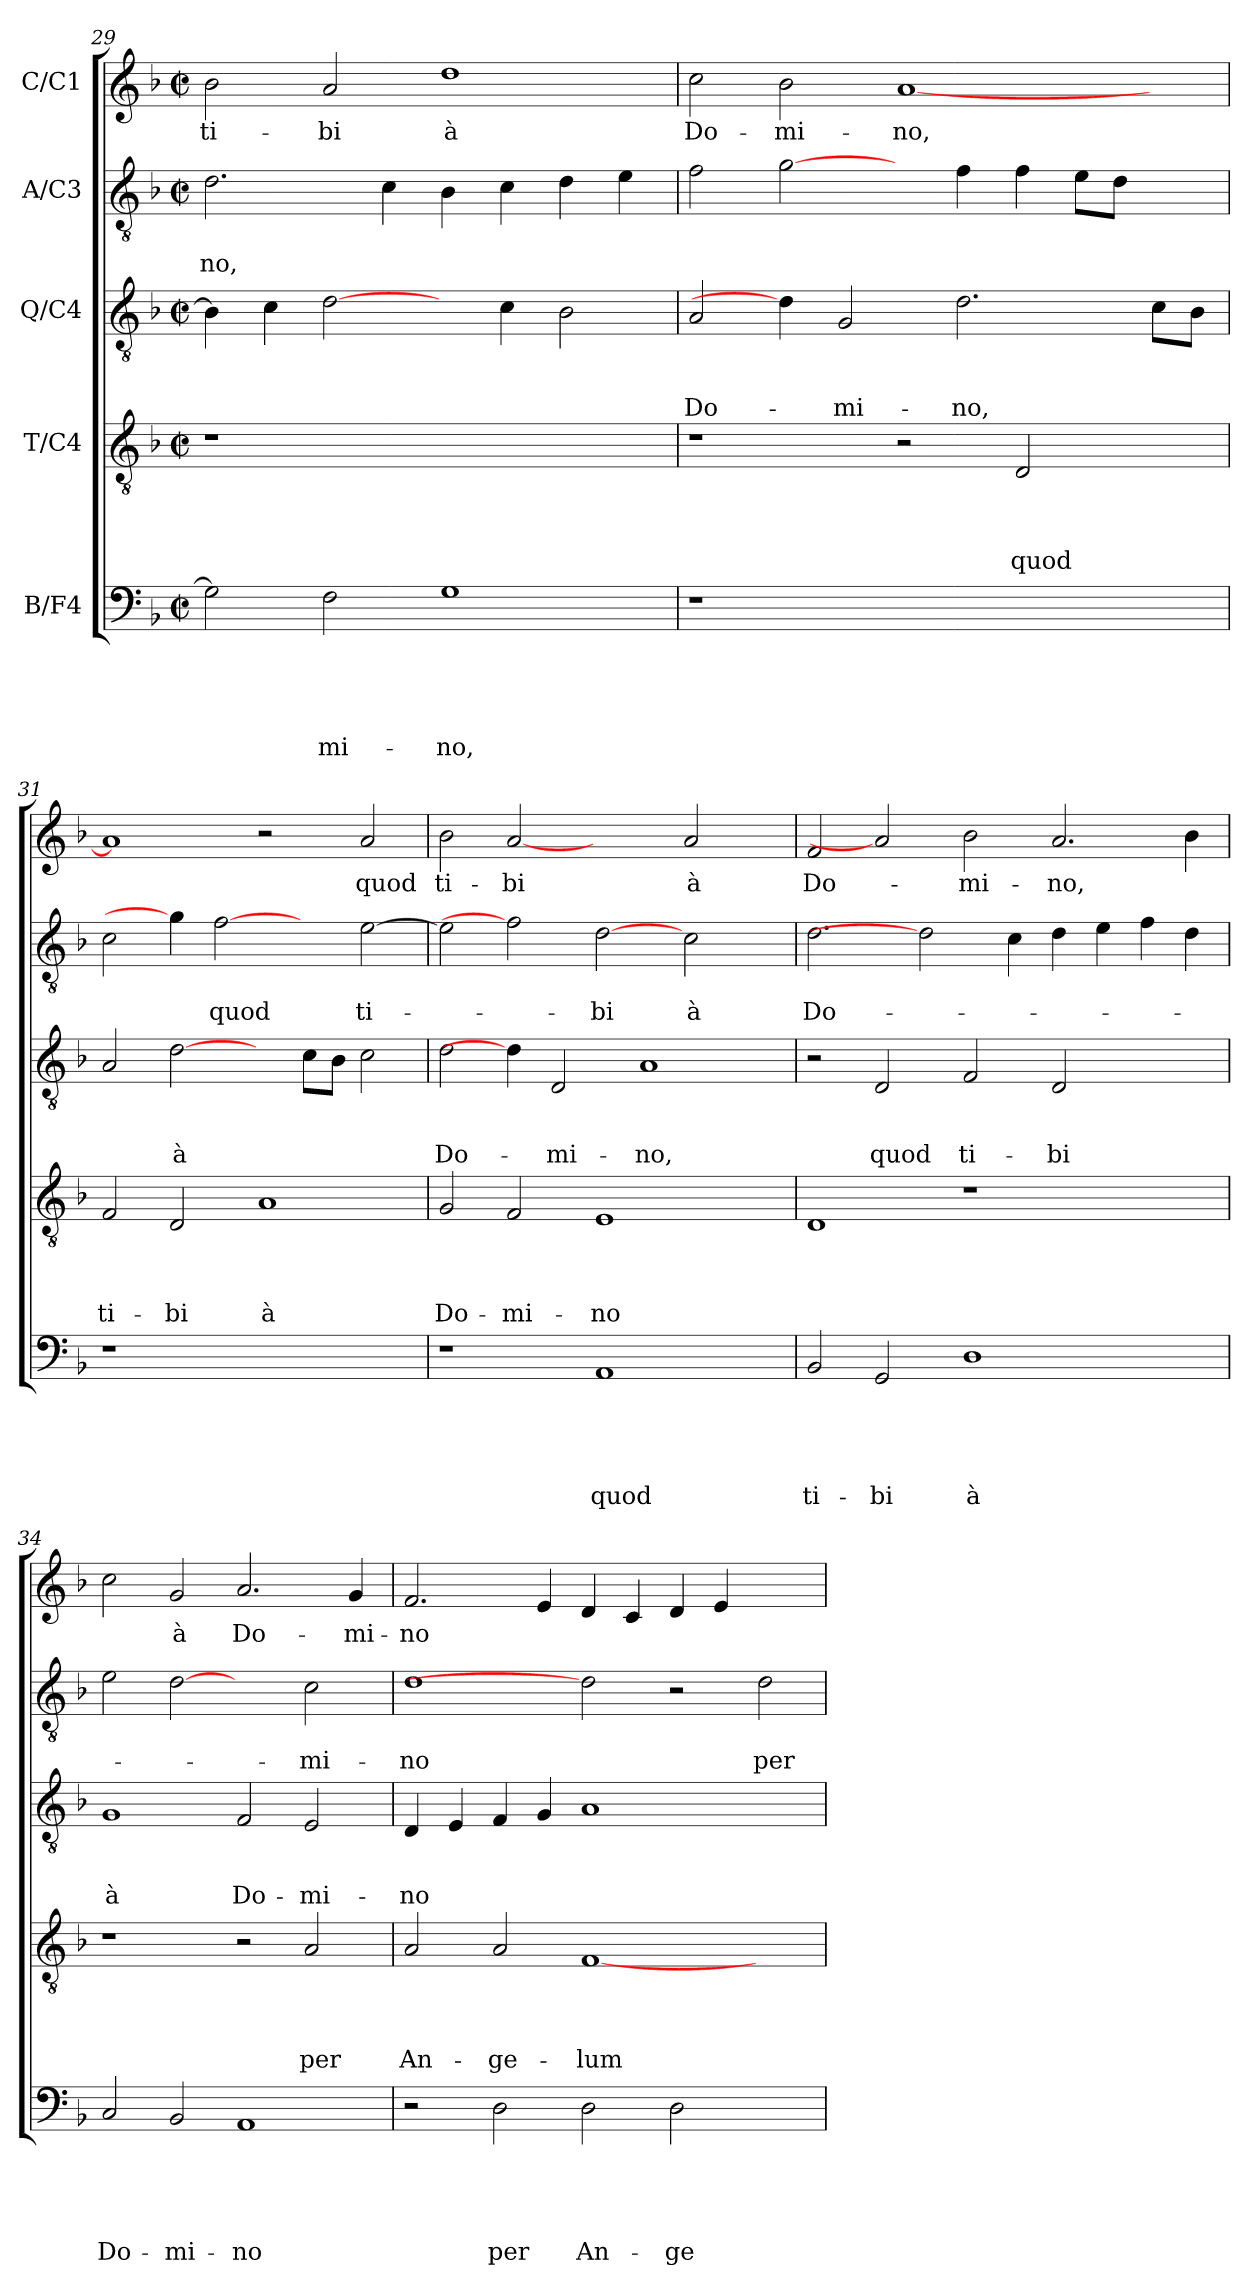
**kern	**text	**text	**text	**text	**text	**kern	**text	**text	**text	**text	**kern	**text	**text	**text	**kern	**text	**text	**kern	**text
*part5	*part5	*part5	*part5	*part5	*part5	*part4	*part4	*part4	*part4	*part4	*part3	*part3	*part3	*part3	*part2	*part2	*part2	*part1	*part1
*staff5	*staff5	*staff5	*staff5	*staff5	*staff5	*staff4	*staff4	*staff4	*staff4	*staff4	*staff3	*staff3	*staff3	*staff3	*staff2	*staff2	*staff2	*staff1	*staff1
*I"B/F4	*	*	*	*	*	*I"T/C4	*	*	*	*	*I"Q/C4	*	*	*	*I"A/C3	*	*	*I"C/C1	*
*clefF4	*	*	*	*	*	*clefGv2	*	*	*	*	*clefGv2	*	*	*	*clefGv2	*	*	*clefG2	*
*k[b-]	*	*	*	*	*	*k[b-]	*	*	*	*	*k[b-]	*	*	*	*k[b-]	*	*	*k[b-]	*
*F:	*	*	*	*	*	*F:	*	*	*	*	*F:	*	*	*	*F:	*	*	*F:	*
*M2/2	*	*	*	*	*	*M2/2	*	*	*	*	*M2/2	*	*	*	*M2/2	*	*	*M2/2	*
*met(c|)	*	*	*	*	*	*met(c|)	*	*	*	*	*met(c|)	*	*	*	*met(c|)	*	*	*met(c|)	*
=29	=29	=29	=29	=29	=29	=29	=29	=29	=29	=29	=29	=29	=29	=29	=29	=29	=29	=29	=29
!	!	!	!	!	!	!	!	!	!	!	!	!	!	!	!	!	!LO:LY:b	!	!LO:LY:b
2G\]	.	.	.	.	.	1r	.	.	.	.	4B-\]	.	.	.	2.d\	.	-no,	2b-\	ti-
.	.	.	.	.	.	.	.	.	.	.	4c\	.	.	.	.	.	.	.	.
!	!	!	!	!	!LO:LY:b	!	!	!	!	!	!	!	!	!	!	!	!	!	!LO:LY:b
2F\	.	.	.	.	-mi-	.	.	.	.	.	[2d\	.	.	.	.	.	.	2a/	-bi
.	.	.	.	.	.	.	.	.	.	.	.	.	.	.	4c\	.	.	.	.
!	!	!	!	!	!LO:LY:b	!	!	!	!	!	!	!	!	!	!	!	!	!	!LO:LY:b
1G	.	.	.	.	-no,	1ryy	.	.	.	.	4ryy	.	.	.	4B-\	.	.	1dd	à
.	.	.	.	.	.	.	.	.	.	.	4c\	.	.	.	4c\	.	.	.	.
.	.	.	.	.	.	.	.	.	.	.	2B-\	.	.	.	4d\	.	.	.	.
.	.	.	.	.	.	.	.	.	.	.	.	.	.	.	4e\	.	.	.	.
=30	=30	=30	=30	=30	=30	=30	=30	=30	=30	=30	=30	=30	=30	=30	=30	=30	=30	=30	=30
!	!	!	!	!	!	!	!	!	!	!	!	!	!	!LO:LY:b	!	!	!	!	!LO:LY:b
1r	.	.	.	.	.	1r	.	.	.	.	2A/	.	.	Do-	2f\	.	.	2cc\	Do-
!	!	!	!	!	!	!	!	!	!	!	!	!	!	!	!	!	!	!	!LO:LY:b
.	.	.	.	.	.	.	.	.	.	.	4d\]	.	.	.	[2g\	.	.	2b-\	-mi-
!	!	!	!	!	!	!	!	!	!	!	!	!	!	!LO:LY:b	!	!	!	!	!
.	.	.	.	.	.	.	.	.	.	.	2G/	.	.	-mi-	.	.	.	.	.
!	!	!	!	!	!	!	!	!	!	!	!	!	!	!	!	!	!	!	!LO:LY:b
1ryy	.	.	.	.	.	2r	.	.	.	.	.	.	.	.	4ryy	.	.	[1a	-no,
!	!	!	!	!	!	!	!	!	!	!	!	!	!	!LO:LY:b	!	!	!	!	!
.	.	.	.	.	.	.	.	.	.	.	2.d\	.	.	-no,	4f\	.	.	.	.
!	!	!	!	!	!	!	!	!	!	!LO:LY:b	!	!	!	!	!	!	!	!	!
.	.	.	.	.	.	2D/	.	.	.	quod	.	.	.	.	4f\	.	.	.	.
.	.	.	.	.	.	.	.	.	.	.	.	.	.	.	8e\L	.	.	.	.
.	.	.	.	.	.	.	.	.	.	.	.	.	.	.	8d\J	.	.	.	.
4ryy	.	.	.	.	.	4ryy	.	.	.	.	8c\L	.	.	.	4ryy	.	.	4ryy	.
.	.	.	.	.	.	.	.	.	.	.	8B-\J	.	.	.	.	.	.	.	.
!!LO:LB:g=z
=31	=31	=31	=31	=31	=31	=31	=31	=31	=31	=31	=31	=31	=31	=31	=31	=31	=31	=31	=31
!	!	!	!	!	!	!	!	!	!	!LO:LY:b	!	!	!	!	!	!	!	!	!
1r	.	.	.	.	.	2F/	.	.	.	ti-	2A/	.	.	.	2c\	.	.	1a]	.
!	!	!	!	!	!	!	!	!	!	!LO:LY:b	!	!	!	!LO:LY:b	!	!	!	!	!
.	.	.	.	.	.	2D/	.	.	.	-bi	[2d\	.	.	à	4g\]	.	.	.	.
!	!	!	!	!	!	!	!	!	!	!	!	!	!	!	!	!	!LO:LY:b	!	!
.	.	.	.	.	.	.	.	.	.	.	.	.	.	.	[2f	.	quod	.	.
!	!	!	!	!	!	!	!	!	!	!LO:LY:b	!	!	!	!	!	!	!	!	!
1ryy	.	.	.	.	.	1A	.	.	.	à	4ryy	.	.	.	.	.	.	2r	.
.	.	.	.	.	.	.	.	.	.	.	8c\L	.	.	.	4ryy	.	.	.	.
.	.	.	.	.	.	.	.	.	.	.	8B-\J	.	.	.	.	.	.	.	.
!	!	!	!	!	!	!	!	!	!	!	!	!	!	!	!	!	!LO:LY:b	!	!LO:LY:b
.	.	.	.	.	.	.	.	.	.	.	2c\	.	.	.	[2e\	.	ti-	2a/	quod
=32	=32	=32	=32	=32	=32	=32	=32	=32	=32	=32	=32	=32	=32	=32	=32	=32	=32	=32	=32
!	!	!	!	!	!	!	!	!	!	!LO:LY:b	!	!	!	!LO:LY:b	!	!	!	!	!LO:LY:b
1r	.	.	.	.	.	2G/	.	.	.	Do-	2d\	.	.	Do-	2e\]	.	.	2b-\	ti-
!	!	!	!	!	!	!	!	!	!	!LO:LY:b	!	!	!	!	!	!	!	!	!LO:LY:b
.	.	.	.	.	.	2F/	.	.	.	-mi-	4d\]	.	.	.	2f]	.	.	[2a	-bi
!	!	!	!	!	!	!	!	!	!	!	!	!	!	!LO:LY:b	!	!	!	!	!
.	.	.	.	.	.	.	.	.	.	.	2D/	.	.	-mi-	.	.	.	.	.
!	!	!	!	!	!LO:LY:b	!	!	!	!	!LO:LY:b	!	!	!	!	!	!	!LO:LY:b	!	!
1AA	.	.	.	.	quod	1E	.	.	.	-no	.	.	.	.	[2d	.	-bi	2ryy	.
!	!	!	!	!	!	!	!	!	!	!	!	!	!	!LO:LY:b	!	!	!	!	!
.	.	.	.	.	.	.	.	.	.	.	1A	.	.	-no,	.	.	.	.	.
!	!	!	!	!	!	!	!	!	!	!	!	!	!	!	!	!	!LO:LY:b	!	!LO:LY:b
.	.	.	.	.	.	.	.	.	.	.	.	.	.	.	2c\	.	à	2a/	à
4ryy	.	.	.	.	.	4ryy	.	.	.	.	.	.	.	.	4ryy	.	.	4ryy	.
=33	=33	=33	=33	=33	=33	=33	=33	=33	=33	=33	=33	=33	=33	=33	=33	=33	=33	=33	=33
!	!	!	!	!	!LO:LY:b	!	!	!	!	!	!	!	!	!	!	!	!LO:LY:b	!	!LO:LY:b
2BB-/	.	.	.	.	ti-	1D	.	.	.	.	2r	.	.	.	2.d\	.	Do-	2f/	Do-
!	!	!	!	!	!LO:LY:b	!	!	!	!	!	!	!	!	!LO:LY:b	!	!	!	!	!
2GG/	.	.	.	.	-bi	.	.	.	.	.	2D/	.	.	quod	.	.	.	2a]	.
.	.	.	.	.	.	.	.	.	.	.	.	.	.	.	2d]	.	.	.	.
!	!	!	!	!	!LO:LY:b	!	!	!	!	!	!	!	!	!LO:LY:b	!	!	!	!	!LO:LY:b
1D	.	.	.	.	à	1r	.	.	.	.	2F/	.	.	ti-	.	.	.	2b-\	-mi-
.	.	.	.	.	.	.	.	.	.	.	.	.	.	.	4c\	.	.	.	.
!	!	!	!	!	!	!	!	!	!	!	!	!	!	!LO:LY:b	!	!	!	!	!LO:LY:b
.	.	.	.	.	.	.	.	.	.	.	2D/	.	.	-bi	4d\	.	.	2.a/	-no,
.	.	.	.	.	.	.	.	.	.	.	.	.	.	.	4e\	.	.	.	.
2ryy	.	.	.	.	.	2ryy	.	.	.	.	2ryy	.	.	.	4f\	.	.	.	.
.	.	.	.	.	.	.	.	.	.	.	.	.	.	.	4d\	.	.	4b-\	.
=34	=34	=34	=34	=34	=34	=34	=34	=34	=34	=34	=34	=34	=34	=34	=34	=34	=34	=34	=34
!	!	!	!	!	!LO:LY:b	!	!	!	!	!	!	!	!	!LO:LY:b	!	!	!	!	!
2C/	.	.	.	.	Do-	1r	.	.	.	.	1G	.	.	à	2e\	.	.	2cc\	.
!	!	!	!	!	!LO:LY:b	!	!	!	!	!	!	!	!	!	!	!	!	!	!LO:LY:b
2BB-/	.	.	.	.	-mi-	.	.	.	.	.	.	.	.	.	[2d	.	.	2g/	à
!	!	!	!	!	!LO:LY:b	!	!	!	!	!	!	!	!	!LO:LY:b	!	!	!	!	!LO:LY:b
1AA	.	.	.	.	-no	2r	.	.	.	.	2F/	.	.	Do-	2ryy	.	.	2.a/	Do-
!	!	!	!	!	!	!	!	!	!	!LO:LY:b	!	!	!	!LO:LY:b	!	!	!LO:LY:b	!	!
.	.	.	.	.	.	2A/	.	.	.	per	2E/	.	.	-mi-	2c\	.	-mi-	.	.
!	!	!	!	!	!	!	!	!	!	!	!	!	!	!	!	!	!	!	!LO:LY:b
.	.	.	.	.	.	.	.	.	.	.	.	.	.	.	.	.	.	4g/	-mi-
=35	=35	=35	=35	=35	=35	=35	=35	=35	=35	=35	=35	=35	=35	=35	=35	=35	=35	=35	=35
!	!	!	!	!	!	!	!	!	!	!LO:LY:b	!	!	!	!LO:LY:b	!	!	!LO:LY:b	!	!LO:LY:b
2r	.	.	.	.	.	2A/	.	.	.	An-	4D/	.	.	-no	1d	.	-no	2.f/	-no
.	.	.	.	.	.	.	.	.	.	.	4E/	.	.	.	.	.	.	.	.
!	!	!	!	!	!LO:LY:b	!	!	!	!	!LO:LY:b	!	!	!	!	!	!	!	!	!
2D\	.	.	.	.	per	2A/	.	.	.	-ge-	4F/	.	.	.	.	.	.	.	.
.	.	.	.	.	.	.	.	.	.	.	4G/	.	.	.	.	.	.	4e/	.
!	!	!	!	!	!LO:LY:b	!	!	!	!	!LO:LY:b	!	!	!	!	!	!	!	!	!
2D\	.	.	.	.	An-	[1F	.	.	.	-lum	1A	.	.	.	2d]	.	.	4d/	.
.	.	.	.	.	.	.	.	.	.	.	.	.	.	.	.	.	.	4c/	.
!	!	!	!	!	!LO:LY:b	!	!	!	!	!	!	!	!	!	!	!	!	!	!
2D\	.	.	.	.	-ge-	.	.	.	.	.	.	.	.	.	2r	.	.	4d/	.
.	.	.	.	.	.	.	.	.	.	.	.	.	.	.	.	.	.	4e/	.
!	!	!	!	!	!	!	!	!	!	!	!	!	!	!	!	!	!LO:LY:b	!	!
2ryy	.	.	.	.	.	2ryy	.	.	.	.	2ryy	.	.	.	2d\	.	per	2ryy	.
=	=	=	=	=	=	=	=	=	=	=	=	=	=	=	=	=	=	=	=
*-	*-	*-	*-	*-	*-	*-	*-	*-	*-	*-	*-	*-	*-	*-	*-	*-	*-	*-	*-
